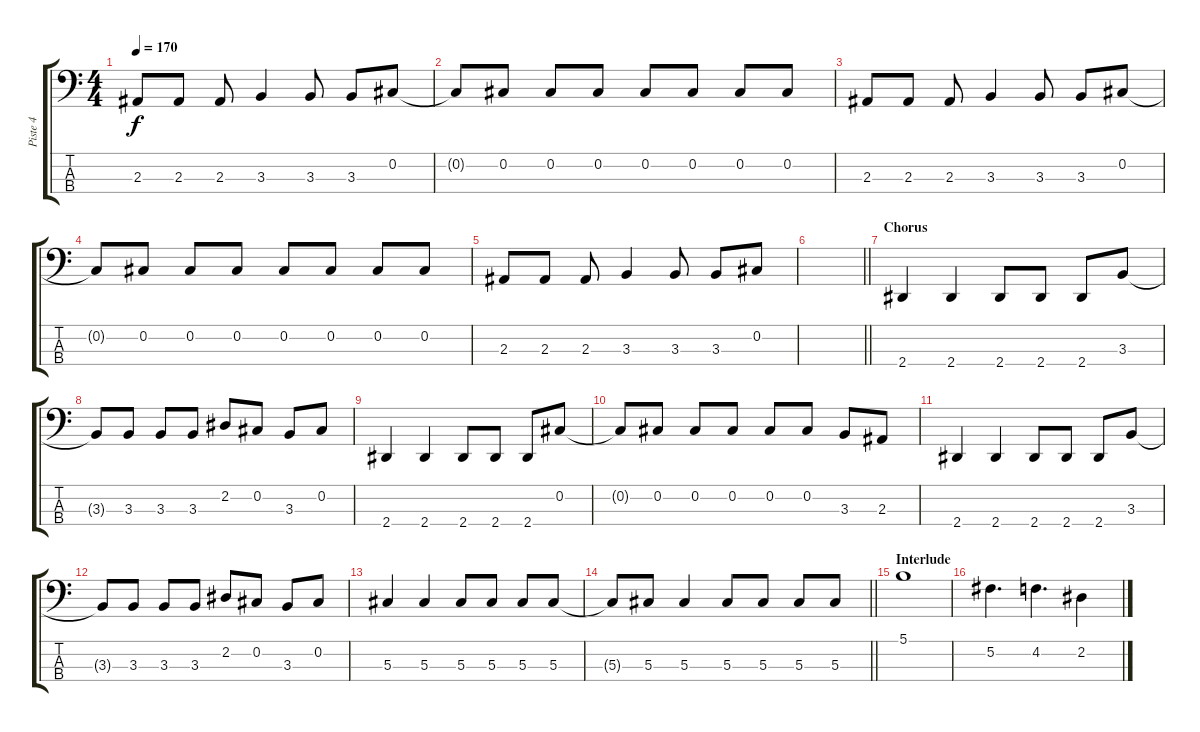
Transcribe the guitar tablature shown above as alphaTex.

\track ("Piste 4" "Piste 4") {instrument electricbasspick}
\staff {score tabs}
\tuning (Gb2 Db2 Ab1 Db1) {hide}
\ts (4 4)
\tempo 170
\clef f4
\ks c
2.3.8{dy f} 2.3.8 2.3.8 3.3.4 3.3.8 3.3.8 0.2.8 |
0.2{t}.8 0.2.8 0.2.8 0.2.8 0.2.8 0.2.8 0.2.8 0.2.8 |
2.3.8 2.3.8 2.3.8 3.3.4 3.3.8 3.3.8 0.2.8 |
0.2{t}.8 0.2.8 0.2.8 0.2.8 0.2.8 0.2.8 0.2.8 0.2.8 |
2.3.8 2.3.8 2.3.8 3.3.4 3.3.8 3.3.8 0.2.8 |
\barLineRight lightlight
|
\section ("" "Chorus")
2.4.4 2.4.4 2.4.8 2.4.8 2.4.8 3.3.8 |
3.3{t}.8 3.3.8 3.3.8 3.3.8 2.2.8 0.2.8 3.3.8 0.2.8 |
2.4.4 2.4.4 2.4.8 2.4.8 2.4.8 0.2.8 |
0.2{t}.8 0.2.8 0.2.8 0.2.8 0.2.8 0.2.8 3.3.8 2.3.8 |
2.4.4 2.4.4 2.4.8 2.4.8 2.4.8 3.3.8 |
3.3{t}.8 3.3.8 3.3.8 3.3.8 2.2.8 0.2.8 3.3.8 0.2.8 |
5.3.4 5.3.4 5.3.8 5.3.8 5.3.8 5.3.8 |
\barLineRight lightlight
5.3{t}.8 5.3.8 5.3.4 5.3.8 5.3.8 5.3.8 5.3.8 |
\section ("" "Interlude")
5.1.1 |
5.2.4{d} 4.2.4{d} 2.2.4
